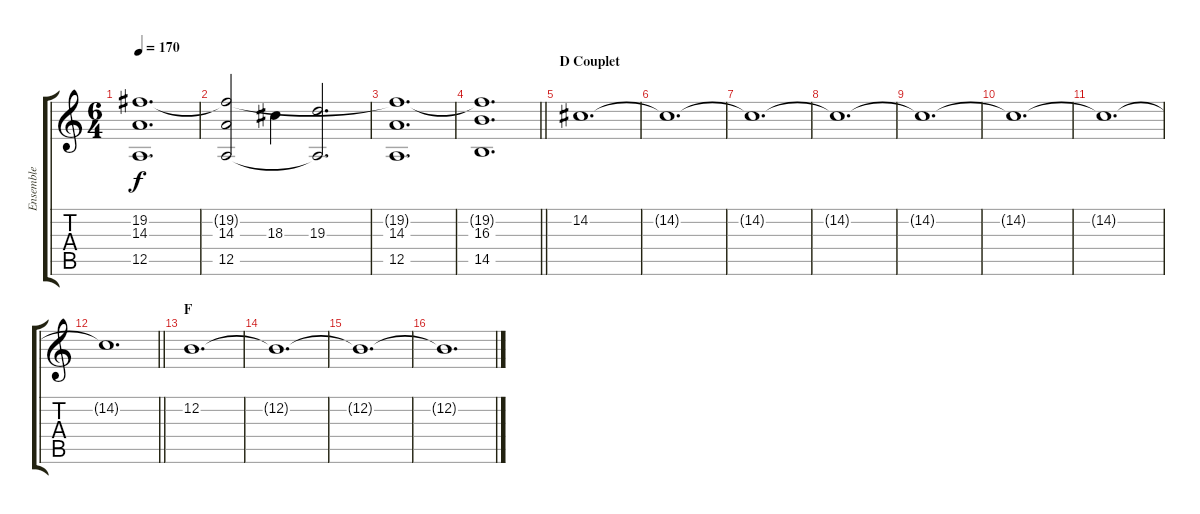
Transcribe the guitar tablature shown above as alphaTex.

\track ("Ensemble" "Ensemble") {instrument stringensemble1}
\staff {score tabs}
\tuning (E4 B3 G3 D3 A2 E2) {hide}
\ts (6 4)
\tempo 170
\clef g2
\ks c
(19.2{t} 14.3 12.5).1{d dy f} |
(19.2{t} 14.3 12.5).2 18.3.4 (19.3 12.5{t}).2{d} |
(19.2{t} 14.3 12.5).1{d} |
\barLineRight lightlight
(19.2{t} 16.3 14.5).1{d} |
\section ("" "D Couplet")
14.2.1{d} |
14.2{t}.1{d} |
14.2{t}.1{d} |
14.2{t}.1{d} |
14.2{t}.1{d} |
14.2{t}.1{d} |
14.2{t}.1{d} |
\barLineRight lightlight
14.2{t}.1{d} |
\section ("" "F")
12.2.1{d} |
12.2{t}.1{d} |
12.2{t}.1{d} |
12.2{t}.1{d}
